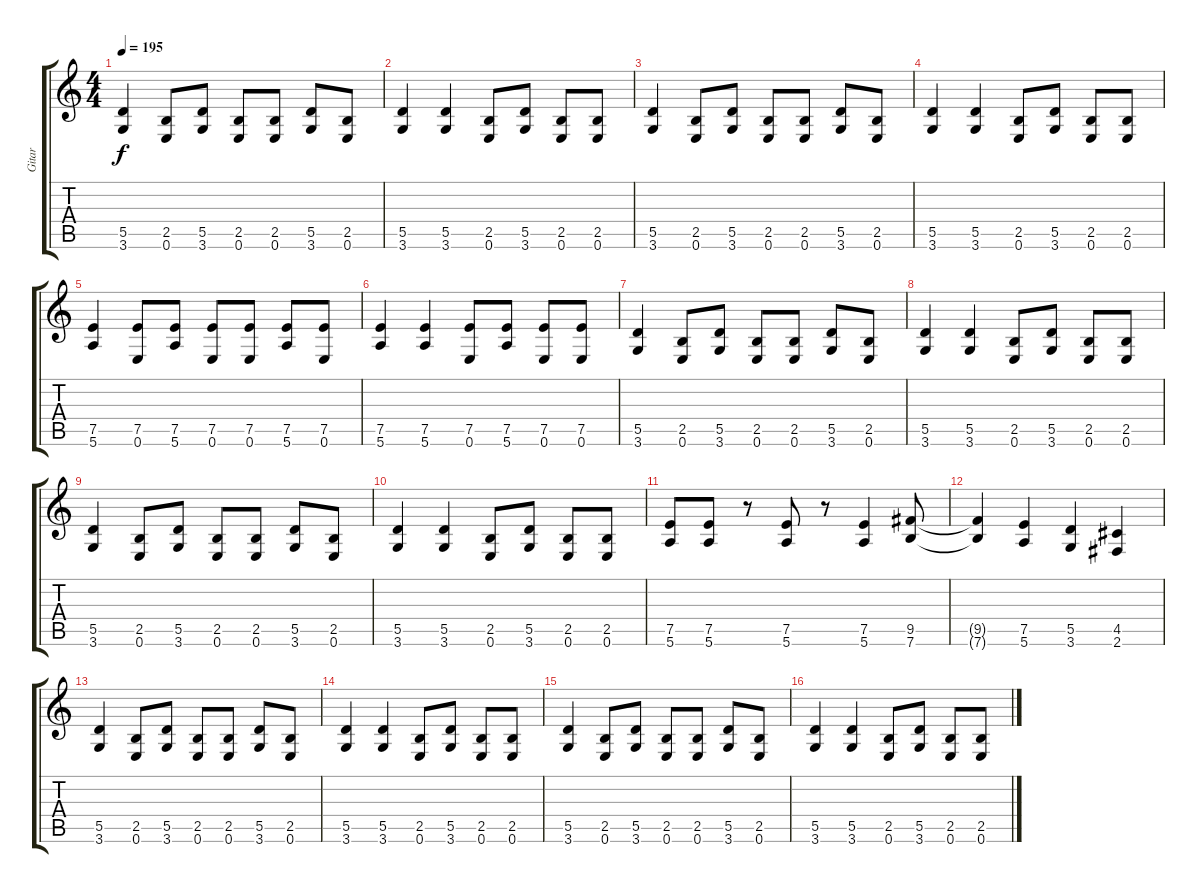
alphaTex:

\track ("Gitar " "Gitar ") {instrument overdrivenguitar}
\staff {score tabs}
\tuning (E4 B3 G3 D3 A2 E2) {hide}
\ts (4 4)
\tempo 195
\clef g2
\ks c
(5.5 3.6).4{dy f} (2.5 0.6).8 (5.5 3.6).8 (2.5 0.6).8 (2.5 0.6).8 (5.5 3.6).8 (2.5 0.6).8 |
(5.5 3.6).4 (5.5 3.6).4 (2.5 0.6).8 (5.5 3.6).8 (2.5 0.6).8 (2.5 0.6).8 |
(5.5 3.6).4 (2.5 0.6).8 (5.5 3.6).8 (2.5 0.6).8 (2.5 0.6).8 (5.5 3.6).8 (2.5 0.6).8 |
(5.5 3.6).4 (5.5 3.6).4 (2.5 0.6).8 (5.5 3.6).8 (2.5 0.6).8 (2.5 0.6).8 |
(7.5 5.6).4 (7.5 0.6).8 (7.5 5.6).8 (7.5 0.6).8 (7.5 0.6).8 (7.5 5.6).8 (7.5 0.6).8 |
(7.5 5.6).4 (7.5 5.6).4 (7.5 0.6).8 (7.5 5.6).8 (7.5 0.6).8 (7.5 0.6).8 |
(5.5 3.6).4 (2.5 0.6).8 (5.5 3.6).8 (2.5 0.6).8 (2.5 0.6).8 (5.5 3.6).8 (2.5 0.6).8 |
(5.5 3.6).4 (5.5 3.6).4 (2.5 0.6).8 (5.5 3.6).8 (2.5 0.6).8 (2.5 0.6).8 |
(5.5 3.6).4 (2.5 0.6).8 (5.5 3.6).8 (2.5 0.6).8 (2.5 0.6).8 (5.5 3.6).8 (2.5 0.6).8 |
(5.5 3.6).4 (5.5 3.6).4 (2.5 0.6).8 (5.5 3.6).8 (2.5 0.6).8 (2.5 0.6).8 |
(7.5 5.6).8 (7.5 5.6).8 r.8 (7.5 5.6).8 r.8 (7.5 5.6).4 (9.5 7.6).8 |
(9.5{t} 7.6{t}).4 (7.5 5.6).4 (5.5 3.6).4 (4.5 2.6).4 |
(5.5 3.6).4 (2.5 0.6).8 (5.5 3.6).8 (2.5 0.6).8 (2.5 0.6).8 (5.5 3.6).8 (2.5 0.6).8 |
(5.5 3.6).4 (5.5 3.6).4 (2.5 0.6).8 (5.5 3.6).8 (2.5 0.6).8 (2.5 0.6).8 |
(5.5 3.6).4 (2.5 0.6).8 (5.5 3.6).8 (2.5 0.6).8 (2.5 0.6).8 (5.5 3.6).8 (2.5 0.6).8 |
(5.5 3.6).4 (5.5 3.6).4 (2.5 0.6).8 (5.5 3.6).8 (2.5 0.6).8 (2.5 0.6).8
